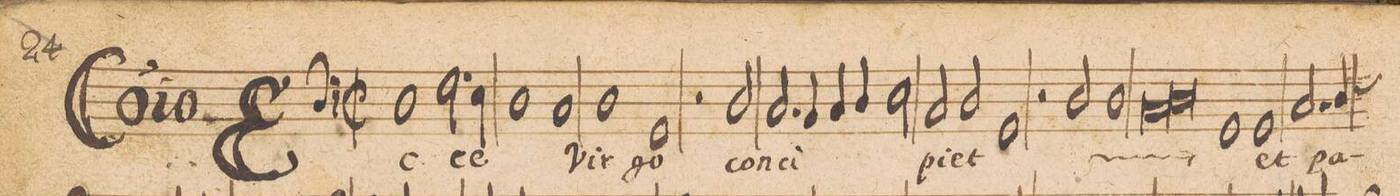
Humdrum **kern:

**kern	**text	**text
*I"BASSVS.	*	*
*clefF4	*	*
*k[]	*	*
*met(c|)	*	*
*M2/1	*	*
*all\right	*	*
1D	Ec-	.
*2\right	*	*
2.F\	-ce	.
4E\	.	.
=2-	=2-	=2-
1D	.	.
1C	.	.
=3-	=3-	=3-
1D	Vir-	.
1GG	-go	.
=4-	=4-	=4-
2r	.	.
2D/	con-	.
2.C/	-ci-	.
4BB/	.	.
=5-	=5-	=5-
4C/	.	.
4D/	.	.
2E\	.	.
2C/	-pi-	.
2D/	.	.
=6-	=6-	=6-
1GG	-et	.
2r	.	.
*	*ij	*
2D/	con-	.
=7-	=7-	=7-
1D	-ci-	.
*lig	*	*
1C	-pi-	.
=8-	=8-	=8-
1D	.	.
*Xlig	*	*
1GG	-et	.
*	*Xij	*
=9-	=9-	=9-
1GG	et	.
2.C/	pa-	.
*custos:E	*	*
4D/	.	.
=10-	=10-	=10-
*-	*-	*-
